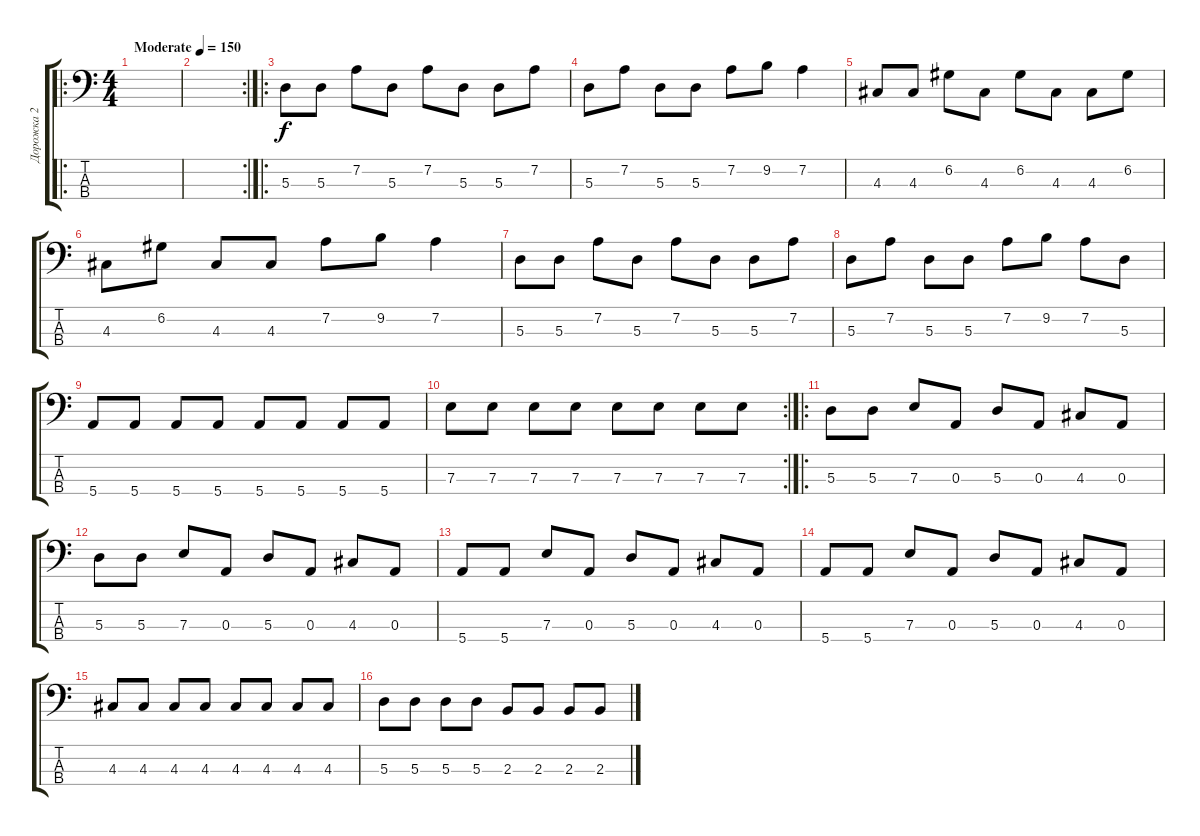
\track ("Дорожка 2" "Дорожка 2") {instrument electricbassfinger}
\staff {score tabs}
\tuning (G2 D2 A1 E1) {hide}
\ro
\ts (4 4)
\tempo (150 "Moderate")
\clef f4
\ks c
|
\rc 2
|
\ro
5.3.8 5.3.8 7.2.8 5.3.8 7.2.8 5.3.8 5.3.8 7.2.8 |
5.3.8 7.2.8 5.3.8 5.3.8 7.2.8 9.2.8 7.2.4 |
4.3.8 4.3.8 6.2.8 4.3.8 6.2.8 4.3.8 4.3.8 6.2.8 |
4.3.8 6.2.8 4.3.8 4.3.8 7.2.8 9.2.8 7.2.4 |
5.3.8 5.3.8 7.2.8 5.3.8 7.2.8 5.3.8 5.3.8 7.2.8 |
5.3.8 7.2.8 5.3.8 5.3.8 7.2.8 9.2.8 7.2.8 5.3.8 |
5.4.8 5.4.8 5.4.8 5.4.8 5.4.8 5.4.8 5.4.8 5.4.8 |
\rc 2
7.3.8 7.3.8 7.3.8 7.3.8 7.3.8 7.3.8 7.3.8 7.3.8 |
\ro
5.3.8 5.3.8 7.3.8 0.3.8 5.3.8 0.3.8 4.3.8 0.3.8 |
5.3.8 5.3.8 7.3.8 0.3.8 5.3.8 0.3.8 4.3.8 0.3.8 |
5.4.8 5.4.8 7.3.8 0.3.8 5.3.8 0.3.8 4.3.8 0.3.8 |
5.4.8 5.4.8 7.3.8 0.3.8 5.3.8 0.3.8 4.3.8 0.3.8 |
4.3.8 4.3.8 4.3.8 4.3.8 4.3.8 4.3.8 4.3.8 4.3.8 |
5.3.8 5.3.8 5.3.8 5.3.8 2.3.8 2.3.8 2.3.8 2.3.8
